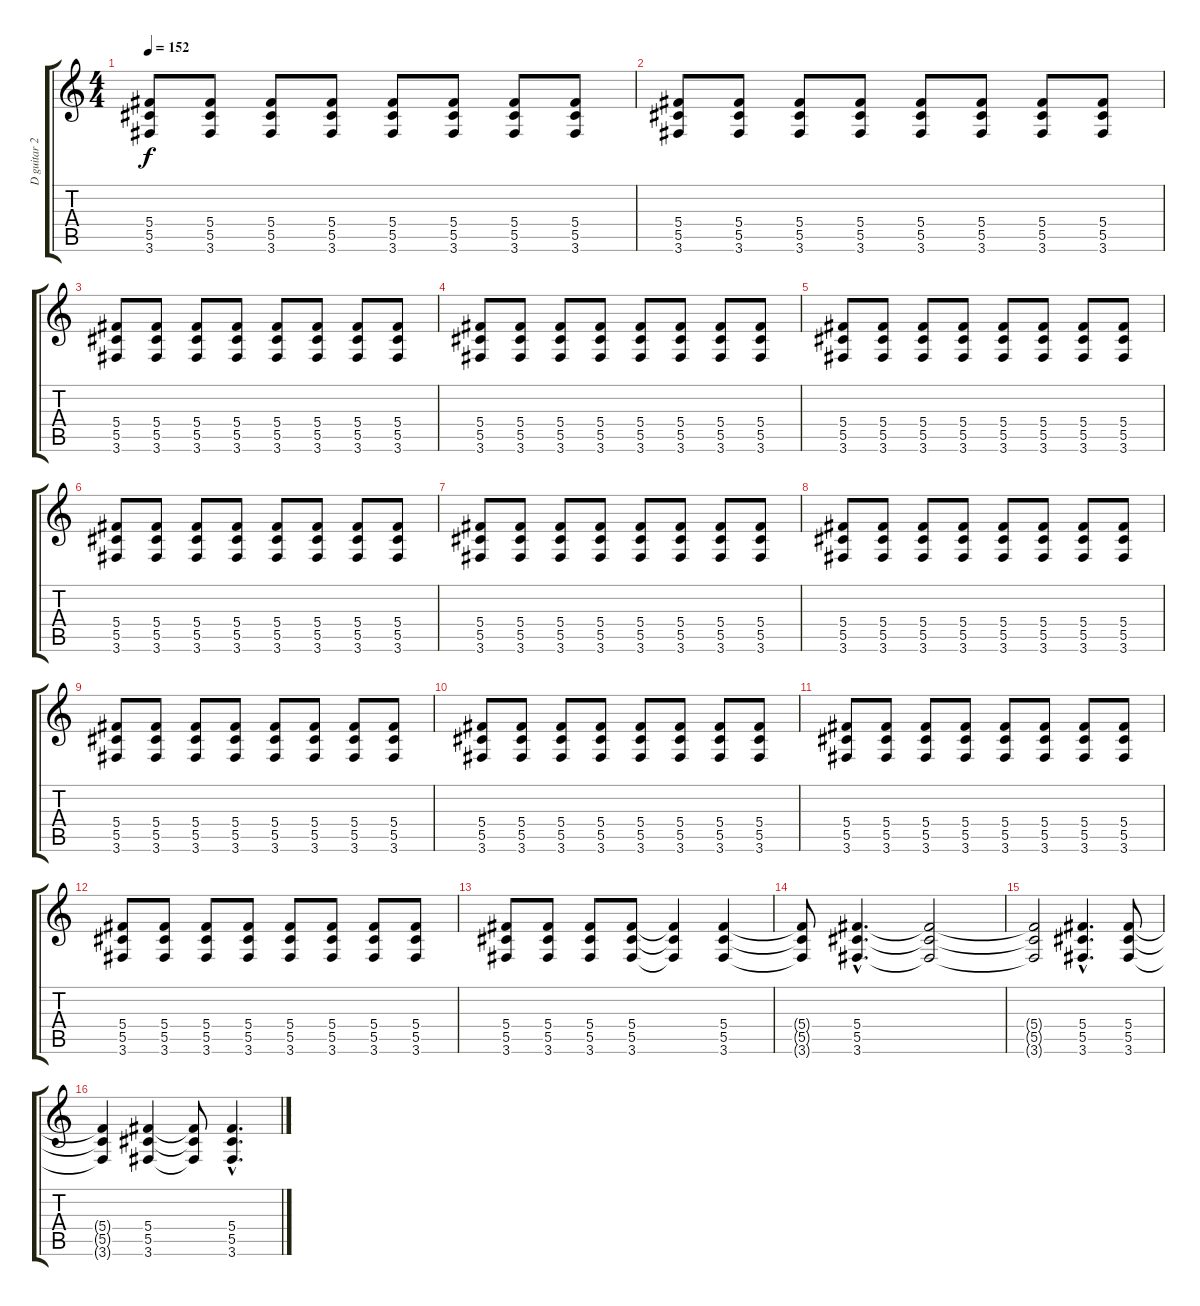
\track ("D guitar 2" "D guitar 2") {instrument distortionguitar}
\staff {score tabs}
\tuning (Eb4 Bb3 Gb3 Db3 Ab2 Eb2) {hide}
\ts (4 4)
\tempo 152
\clef g2
\ks c
(5.4 5.5 3.6).8{dy f} (5.4 5.5 3.6).8 (5.4 5.5 3.6).8 (5.4 5.5 3.6).8 (5.4 5.5 3.6).8 (5.4 5.5 3.6).8 (5.4 5.5 3.6).8 (5.4 5.5 3.6).8 |
(5.4 5.5 3.6).8 (5.4 5.5 3.6).8 (5.4 5.5 3.6).8 (5.4 5.5 3.6).8 (5.4 5.5 3.6).8 (5.4 5.5 3.6).8 (5.4 5.5 3.6).8 (5.4 5.5 3.6).8 |
(5.4 5.5 3.6).8 (5.4 5.5 3.6).8 (5.4 5.5 3.6).8 (5.4 5.5 3.6).8 (5.4 5.5 3.6).8 (5.4 5.5 3.6).8 (5.4 5.5 3.6).8 (5.4 5.5 3.6).8 |
(5.4 5.5 3.6).8 (5.4 5.5 3.6).8 (5.4 5.5 3.6).8 (5.4 5.5 3.6).8 (5.4 5.5 3.6).8 (5.4 5.5 3.6).8 (5.4 5.5 3.6).8 (5.4 5.5 3.6).8 |
(5.4 5.5 3.6).8 (5.4 5.5 3.6).8 (5.4 5.5 3.6).8 (5.4 5.5 3.6).8 (5.4 5.5 3.6).8 (5.4 5.5 3.6).8 (5.4 5.5 3.6).8 (5.4 5.5 3.6).8 |
(5.4 5.5 3.6).8 (5.4 5.5 3.6).8 (5.4 5.5 3.6).8 (5.4 5.5 3.6).8 (5.4 5.5 3.6).8 (5.4 5.5 3.6).8 (5.4 5.5 3.6).8 (5.4 5.5 3.6).8 |
(5.4 5.5 3.6).8 (5.4 5.5 3.6).8 (5.4 5.5 3.6).8 (5.4 5.5 3.6).8 (5.4 5.5 3.6).8 (5.4 5.5 3.6).8 (5.4 5.5 3.6).8 (5.4 5.5 3.6).8 |
(5.4 5.5 3.6).8 (5.4 5.5 3.6).8 (5.4 5.5 3.6).8 (5.4 5.5 3.6).8 (5.4 5.5 3.6).8 (5.4 5.5 3.6).8 (5.4 5.5 3.6).8 (5.4 5.5 3.6).8 |
(5.4 5.5 3.6).8 (5.4 5.5 3.6).8 (5.4 5.5 3.6).8 (5.4 5.5 3.6).8 (5.4 5.5 3.6).8 (5.4 5.5 3.6).8 (5.4 5.5 3.6).8 (5.4 5.5 3.6).8 |
(5.4 5.5 3.6).8 (5.4 5.5 3.6).8 (5.4 5.5 3.6).8 (5.4 5.5 3.6).8 (5.4 5.5 3.6).8 (5.4 5.5 3.6).8 (5.4 5.5 3.6).8 (5.4 5.5 3.6).8 |
(5.4 5.5 3.6).8 (5.4 5.5 3.6).8 (5.4 5.5 3.6).8 (5.4 5.5 3.6).8 (5.4 5.5 3.6).8 (5.4 5.5 3.6).8 (5.4 5.5 3.6).8 (5.4 5.5 3.6).8 |
(5.4 5.5 3.6).8 (5.4 5.5 3.6).8 (5.4 5.5 3.6).8 (5.4 5.5 3.6).8 (5.4 5.5 3.6).8 (5.4 5.5 3.6).8 (5.4 5.5 3.6).8 (5.4 5.5 3.6).8 |
(5.4 5.5 3.6).8 (5.4 5.5 3.6).8 (5.4 5.5 3.6).8 (5.4 5.5 3.6).8 (5.4{t} 5.5{t} 3.6{t}).4 (5.4 5.5 3.6).4 |
(5.4{t} 5.5{t} 3.6{t}).8 (5.4{hac} 5.5{hac} 3.6{hac}).4{d} (5.4{t} 5.5{t} 3.6{t}).2 |
(5.4{t} 5.5{t} 3.6{t}).2 (5.4{hac} 5.5{hac} 3.6{hac}).4{d} (5.4 5.5 3.6).8 |
(5.4{t} 5.5{t} 3.6{t}).4 (5.4 5.5 3.6).4 (5.4{t} 5.5{t} 3.6{t}).8 (5.4{hac} 5.5{hac} 3.6{hac}).4{d}
